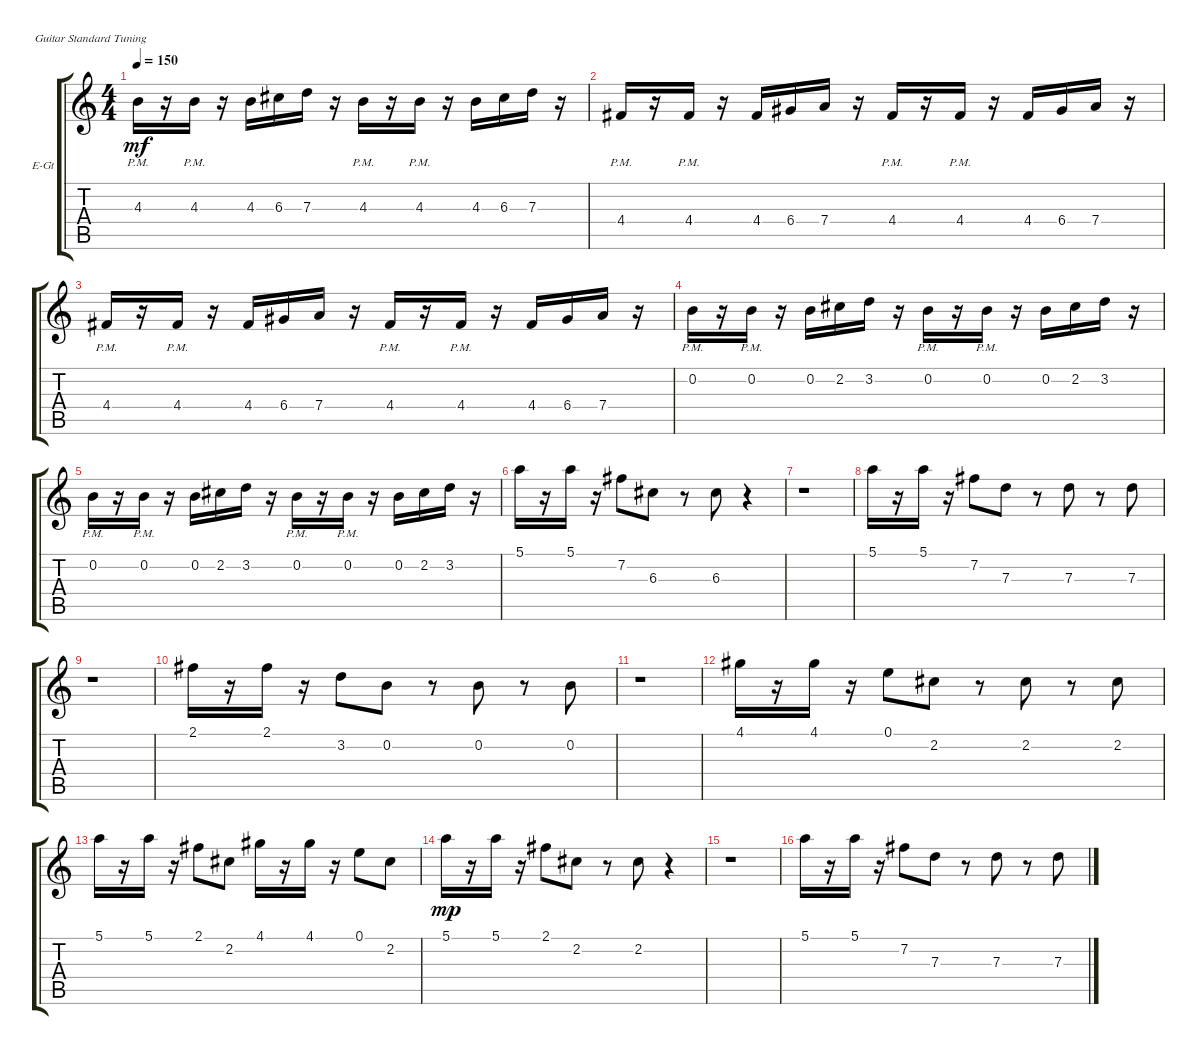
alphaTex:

\bracketExtendMode groupsimilarinstruments
\firstSystemTrackNameOrientation horizontal
\otherSystemsTrackNameOrientation horizontal
\track ("Electric Guitar Solo" "E-Gt") {solo instrument overdrivenguitar}
\staff {score tabs}
\tuning (E4 B3 G3 D3 A2 E2)
\ts (4 4)
\tempo 150
\clef g2
\ks c
4.3{pm}.16{dy mf} r.16 4.3{pm}.16 r.16 4.3.16 6.3.16 7.3.16 r.16 4.3{pm}.16 r.16 4.3{pm}.16 r.16 4.3.16 6.3.16 7.3.16 r.16 |
4.4{pm}.16 r.16 4.4{pm}.16 r.16 4.4.16 6.4.16 7.4.16 r.16 4.4{pm}.16 r.16 4.4{pm}.16 r.16 4.4.16 6.4.16 7.4.16 r.16 |
4.4{pm}.16 r.16 4.4{pm}.16 r.16 4.4.16 6.4.16 7.4.16 r.16 4.4{pm}.16 r.16 4.4{pm}.16 r.16 4.4.16 6.4.16 7.4.16 r.16 |
0.2{pm}.16 r.16 0.2{pm}.16 r.16 0.2.16 2.2.16 3.2.16 r.16 0.2{pm}.16 r.16 0.2{pm}.16 r.16 0.2.16 2.2.16 3.2.16 r.16 |
0.2{pm}.16 r.16 0.2{pm}.16 r.16 0.2.16 2.2.16 3.2.16 r.16 0.2{pm}.16 r.16 0.2{pm}.16 r.16 0.2.16 2.2.16 3.2.16 r.16 |
5.1.16 r.16 5.1.16 r.16 7.2.8 6.3.8 r.8 6.3.8 r.4 |
r.1 |
5.1.16 r.16 5.1.16 r.16 7.2.8 7.3.8 r.8 7.3.8 r.8 7.3.8 |
r.1 |
2.1.16 r.16 2.1.16 r.16 3.2.8 0.2.8 r.8 0.2.8 r.8 0.2.8 |
r.1 |
4.1.16 r.16 4.1.16 r.16 0.1.8 2.2.8 r.8 2.2.8 r.8 2.2.8 |
5.1.16 r.16 5.1.16 r.16 2.1.8 2.2.8 4.1.16 r.16 4.1.16 r.16 0.1.8 2.2.8 |
5.1.16{dy mp} r.16 5.1.16 r.16 2.1.8 2.2.8 r.8 2.2.8 r.4 |
r.1 |
5.1.16 r.16 5.1.16 r.16 7.2.8 7.3.8 r.8 7.3.8 r.8 7.3.8
